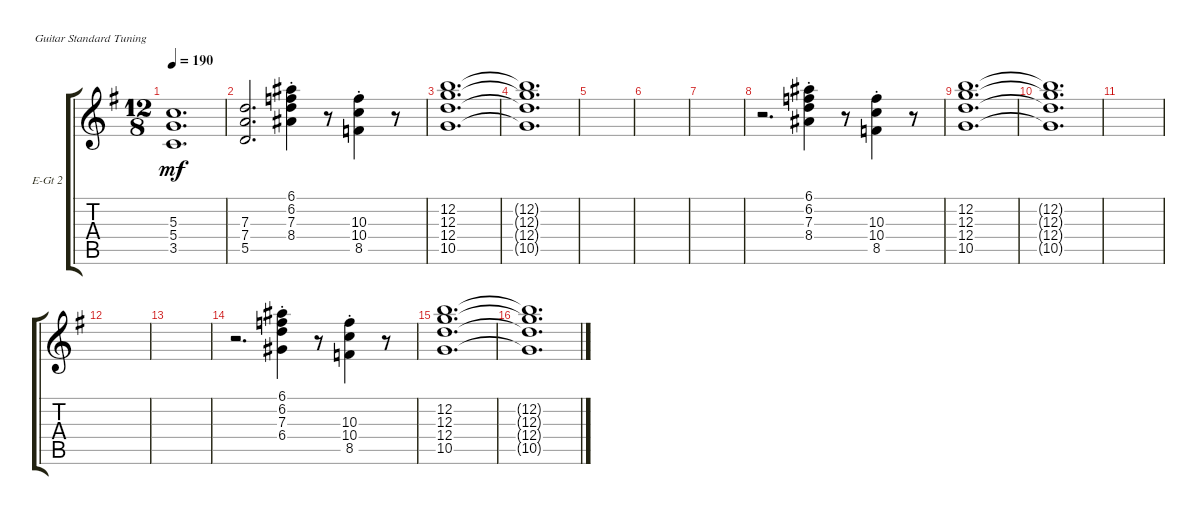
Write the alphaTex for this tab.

\defaultSystemsLayout 4
\bracketExtendMode groupsimilarinstruments
\firstSystemTrackNameOrientation horizontal
\otherSystemsTrackNameOrientation horizontal
\track ("Electric Guitar 2" "E-Gt 2") {instrument electricguitarclean}
\staff {score tabs}
\tuning (E4 B3 G3 D3 A2 E2)
\ts (12 8)
\tempo 190
\clef g2
\scale
0.513944
\ks g
(3.5 5.4 5.3).1{d dy mf instrument electricguitarclean} |
\scale
0.243028 (5.5 7.4 7.3).2{d} (8.4 7.3 6.2 6.1{st}).4 r.8 (8.5 10.4 10.3{st}).4 r.8 |
\scale
0.243028 (10.5 12.4 12.3 12.2).1{d} |
(12.2{t} 12.3{t} 12.4{t} 10.5{t}).1{d} |
|
|
|
r.2{d} (8.4 7.3 6.2 6.1{st}).4 r.8 (8.5 10.4 10.3{st}).4 r.8 |
(10.5 12.4 12.3 12.2).1{d} |
(12.2{t} 12.3{t} 12.4{t} 10.5{t}).1{d} |
|
|
|
r.2{d} (6.1 6.2 7.3 6.4{st}).4 r.8 (8.5 10.4 10.3{st}).4 r.8 |
(10.5 12.4 12.3 12.2).1{d} |
(12.2{t} 12.3{t} 12.4{t} 10.5{t}).1{d}
